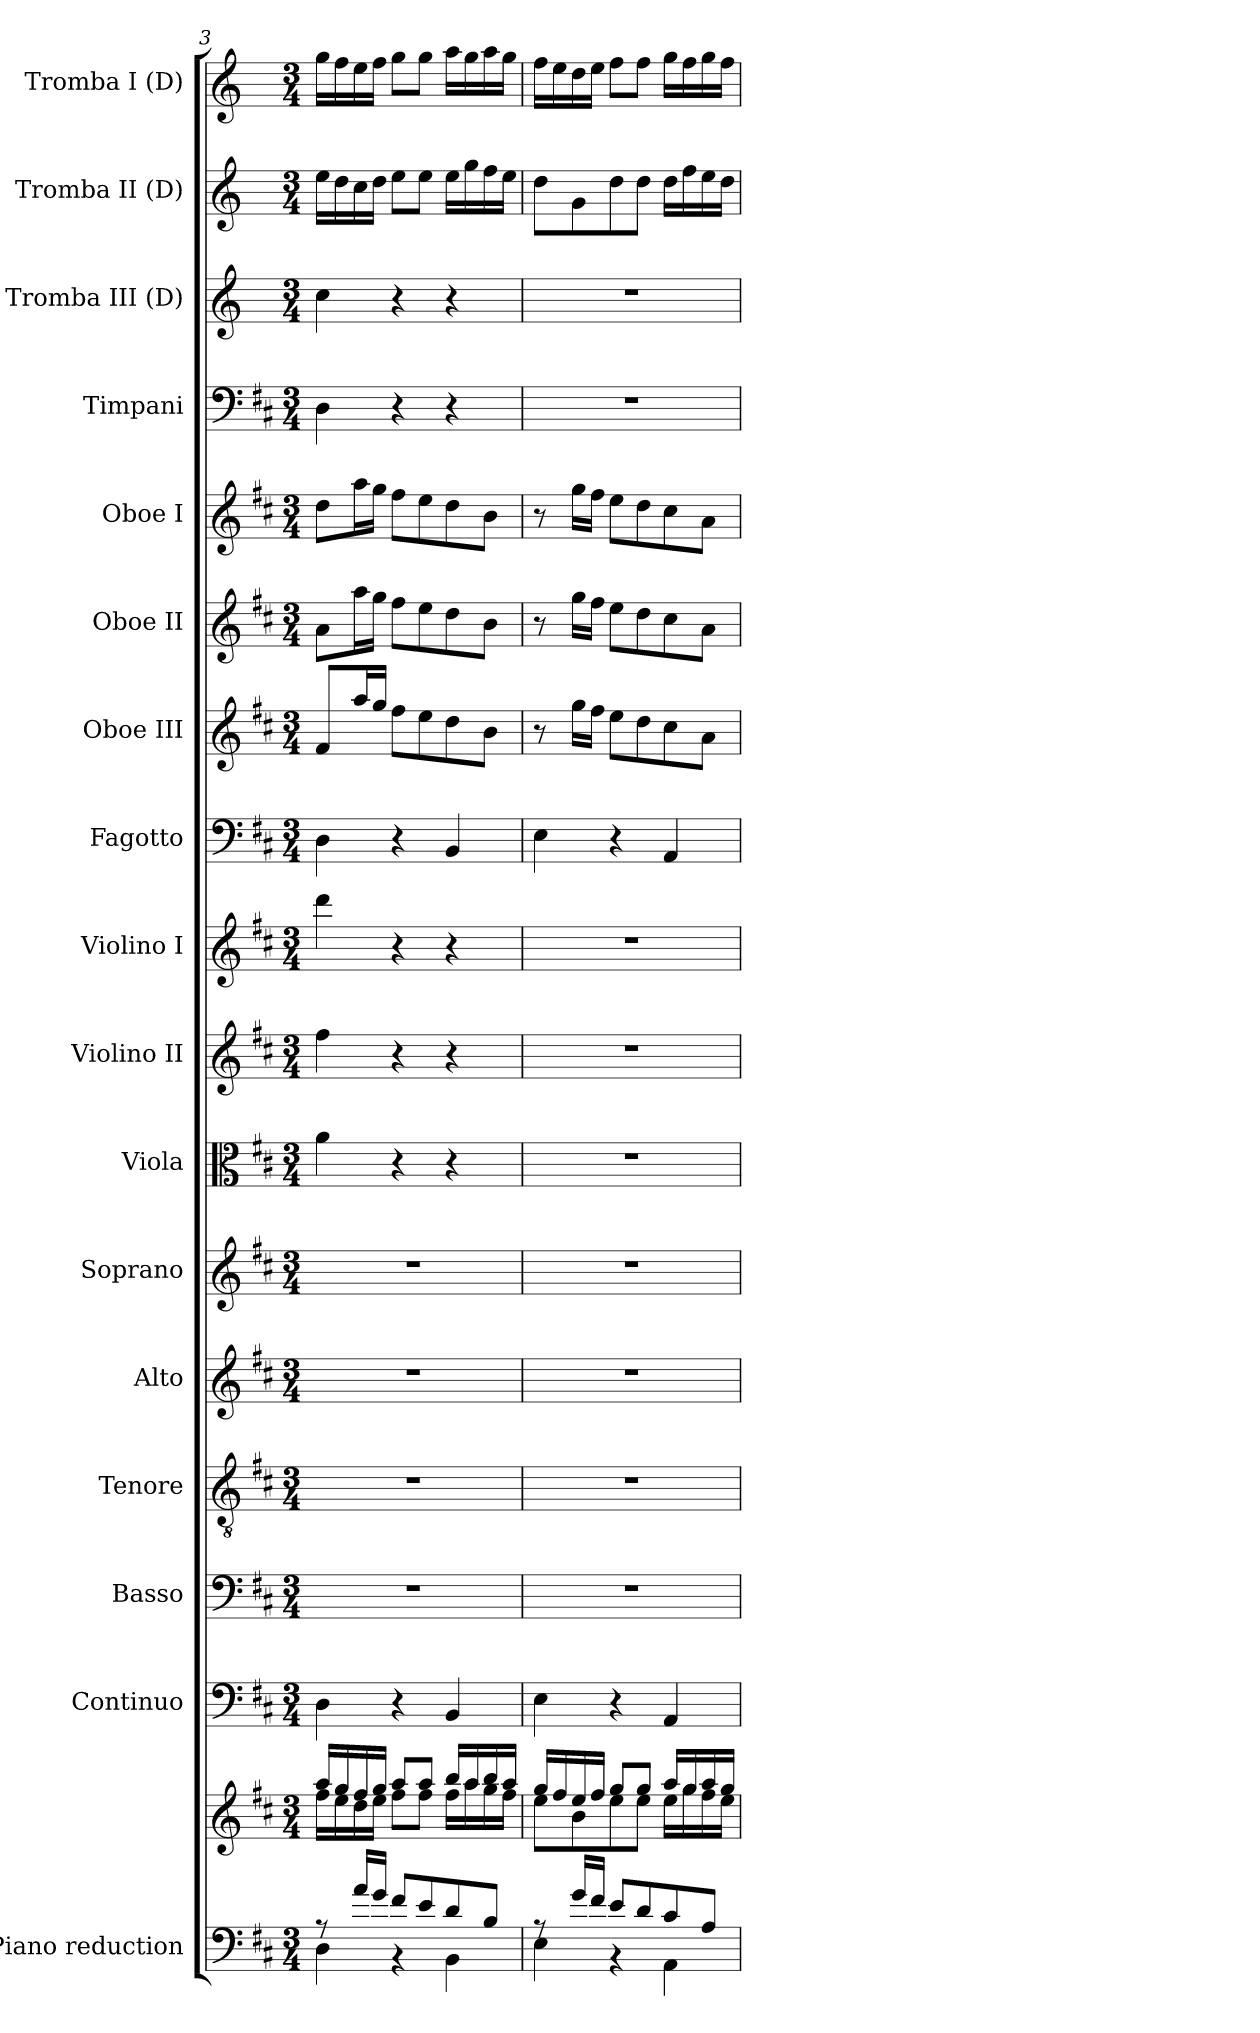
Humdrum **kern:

**kern	**kern	**kern	**kern	**kern	**kern	**kern	**kern	**kern	**kern	**kern	**kern	**kern	**kern	**kern	**kern	**kern	**kern
*part17	*part17	*part16	*part15	*part14	*part13	*part12	*part11	*part10	*part9	*part8	*part7	*part6	*part5	*part4	*part3	*part2	*part1
*staff18	*staff17	*staff16	*staff15	*staff14	*staff13	*staff12	*staff11	*staff10	*staff9	*staff8	*staff7	*staff6	*staff5	*staff4	*staff3	*staff2	*staff1
*I"Piano reduction	*	*I"Continuo	*I"Basso	*I"Tenore	*I"Alto	*I"Soprano	*I"Viola	*I"Violino II	*I"Violino I	*I"Fagotto	*I"Oboe III	*I"Oboe II	*I"Oboe I	*I"Timpani	*I"Tromba III (D)	*I"Tromba II (D)	*I"Tromba I (D)
*I'Pno	*	*	*	*	*	*	*	*	*	*	*I'Ob	*I'Ob	*I'Ob	*I'Timp	*	*	*
*clefF4	*clefG2	*clefF4	*clefF4	*clefGv2	*clefG2	*clefG2	*clefC3	*clefG2	*clefG2	*clefF4	*clefG2	*clefG2	*clefG2	*clefF4	*clefG2	*clefG2	*clefG2
*	*	*	*	*	*	*	*	*	*	*	*	*	*	*	*ITrd-1c-2	*ITrd-1c-2	*ITrd-1c-2
*k[f#c#]	*k[f#c#]	*k[f#c#]	*k[f#c#]	*k[f#c#]	*k[f#c#]	*k[f#c#]	*k[f#c#]	*k[f#c#]	*k[f#c#]	*k[f#c#]	*k[f#c#]	*k[f#c#]	*k[f#c#]	*k[f#c#]	*k[f#c#]	*k[f#c#]	*k[f#c#]
*M3/4	*M3/4	*M3/4	*M3/4	*M3/4	*M3/4	*M3/4	*M3/4	*M3/4	*M3/4	*M3/4	*M3/4	*M3/4	*M3/4	*M3/4	*M3/4	*M3/4	*M3/4
=3	=3	=3	=3	=3	=3	=3	=3	=3	=3	=3	=3	=3	=3	=3	=3	=3	=3
*^	*^	*	*	*	*	*	*	*	*	*	*	*	*	*	*	*	*
8rA	4D\	16aa/LL	16ff#\LL	4D\	2.r	2.r	2.r	2.r	4a\	4ff#\	4ddd\	4D\	8f#/L	8a\L	8dd\L	4D\	4dd\	16ff#\LL	16aa\LL
.	.	16gg/	16ee\	.	.	.	.	.	.	.	.	.	.	.	.	.	.	16ee\	16gg\
16a/LL	.	16ff#/	16dd\	.	.	.	.	.	.	.	.	.	16aa/L	16aa\L	16aa\L	.	.	16dd\	16ff#\
16g/JJ	.	16gg/JJ	16ee\JJ	.	.	.	.	.	.	.	.	.	16gg/JJ	16gg\JJ	16gg\JJ	.	.	16ee\JJ	16gg\JJ
8f#/L	4r	8aa/L	8ff#\L	4r	.	.	.	.	4r	4r	4r	4r	8ff#\L	8ff#\L	8ff#\L	4r	4r	8ff#\L	8aa\L
8e/	.	8aa/J	8ff#\J	.	.	.	.	.	.	.	.	.	8ee\	8ee\	8ee\	.	.	8ff#\J	8aa\J
8d/	4BB\	16bb/LL	16ff#\LL	4BB/	.	.	.	.	4r	4r	4r	4BB/	8dd\	8dd\	8dd\	4r	4r	16ff#\LL	16bb\LL
.	.	16aa/	16aa\	.	.	.	.	.	.	.	.	.	.	.	.	.	.	16aa\	16aa\
8B/J	.	16bb/	16gg\	.	.	.	.	.	.	.	.	.	8b\J	8b\J	8b\J	.	.	16gg\	16bb\
.	.	16aa/JJ	16ff#\JJ	.	.	.	.	.	.	.	.	.	.	.	.	.	.	16ff#\JJ	16aa\JJ
=4	=4	=4	=4	=4	=4	=4	=4	=4	=4	=4	=4	=4	=4	=4	=4	=4	=4	=4	=4
8rA	4E\	16gg/LL	8ee\L	4E\	2.r	2.r	2.r	2.r	2.r	2.r	2.r	4E\	8r	8r	8r	2.r	2.r	8ee\L	16gg\LL
.	.	16ff#/	.	.	.	.	.	.	.	.	.	.	.	.	.	.	.	.	16ff#\
16g/LL	.	16ee/	8b\	.	.	.	.	.	.	.	.	.	16gg\LL	16gg\LL	16gg\LL	.	.	8a\	16ee\
16f#/JJ	.	16ff#/JJ	.	.	.	.	.	.	.	.	.	.	16ff#\JJ	16ff#\JJ	16ff#\JJ	.	.	.	16ff#\JJ
8e/L	4r	8gg/L	8ee\	4r	.	.	.	.	.	.	.	4r	8ee\L	8ee\L	8ee\L	.	.	8ee\	8gg\L
8d/	.	8gg/J	8ee\J	.	.	.	.	.	.	.	.	.	8dd\	8dd\	8dd\	.	.	8ee\J	8gg\J
8c#/	4AA\	16aa/LL	16ee\LL	4AA/	.	.	.	.	.	.	.	4AA/	8cc#\	8cc#\	8cc#\	.	.	16ee\LL	16aa\LL
.	.	16gg/	16gg\	.	.	.	.	.	.	.	.	.	.	.	.	.	.	16gg\	16gg\
8A/J	.	16aa/	16ff#\	.	.	.	.	.	.	.	.	.	8a\J	8a\J	8a\J	.	.	16ff#\	16aa\
.	.	16gg/JJ	16ee\JJ	.	.	.	.	.	.	.	.	.	.	.	.	.	.	16ee\JJ	16gg\JJ
*v	*v	*	*	*	*	*	*	*	*	*	*	*	*	*	*	*	*	*	*
*	*v	*v	*	*	*	*	*	*	*	*	*	*	*	*	*	*	*	*
=	=	=	=	=	=	=	=	=	=	=	=	=	=	=	=	=	=
*-	*-	*-	*-	*-	*-	*-	*-	*-	*-	*-	*-	*-	*-	*-	*-	*-	*-
